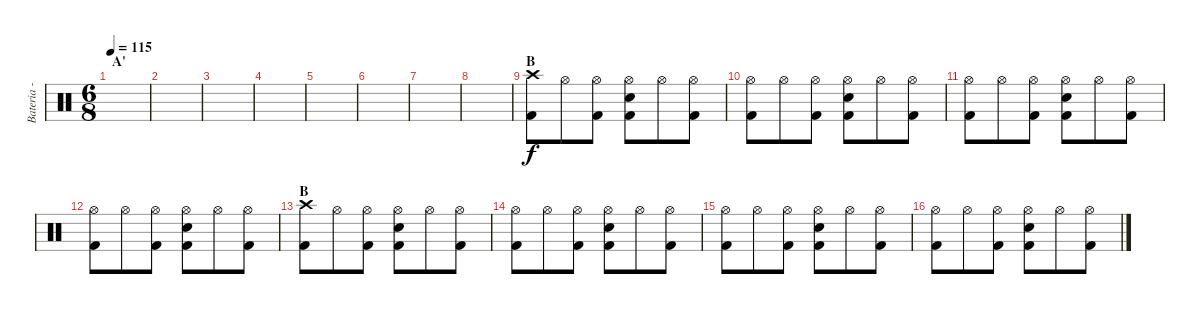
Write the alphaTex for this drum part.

\track ("Bateria - John Dolmayan" "Bateria - ") {instrument percussion}
\staff {score}
\articulation defaults
\ts (6 8)
\section ("" "A'")
\tempo 115
\clef neutral
\ks c
|
|
|
|
|
|
|
|
\section ("" "B")
("Crash high (hit)" "Kick (hit) 2").8 "Hi-Hat (open)".8 ("Hi-Hat (open)" "Kick (hit) 2").8 ("Hi-Hat (open)" "Electric Snare (hit)" "Kick (hit) 2").8 "Hi-Hat (open)".8 ("Hi-Hat (open)" "Kick (hit) 2").8 |
("Hi-Hat (open)" "Kick (hit) 2").8 "Hi-Hat (open)".8 ("Hi-Hat (open)" "Kick (hit) 2").8 ("Hi-Hat (open)" "Electric Snare (hit)" "Kick (hit) 2").8 "Hi-Hat (open)".8 ("Hi-Hat (open)" "Kick (hit) 2").8 |
("Hi-Hat (open)" "Kick (hit) 2").8 "Hi-Hat (open)".8 ("Hi-Hat (open)" "Kick (hit) 2").8 ("Hi-Hat (open)" "Electric Snare (hit)" "Kick (hit) 2").8 "Hi-Hat (open)".8 ("Hi-Hat (open)" "Kick (hit) 2").8 |
("Hi-Hat (open)" "Kick (hit) 2").8 "Hi-Hat (open)".8 ("Hi-Hat (open)" "Kick (hit) 2").8 ("Hi-Hat (open)" "Electric Snare (hit)" "Kick (hit) 2").8 "Hi-Hat (open)".8 ("Hi-Hat (open)" "Kick (hit) 2").8 |
\section ("" "B")
("Crash high (hit)" "Kick (hit) 2").8 "Hi-Hat (open)".8 ("Hi-Hat (open)" "Kick (hit) 2").8 ("Hi-Hat (open)" "Electric Snare (hit)" "Kick (hit) 2").8 "Hi-Hat (open)".8 ("Hi-Hat (open)" "Kick (hit) 2").8 |
("Hi-Hat (open)" "Kick (hit) 2").8 "Hi-Hat (open)".8 ("Hi-Hat (open)" "Kick (hit) 2").8 ("Hi-Hat (open)" "Electric Snare (hit)" "Kick (hit) 2").8 "Hi-Hat (open)".8 ("Hi-Hat (open)" "Kick (hit) 2").8 |
("Hi-Hat (open)" "Kick (hit) 2").8 "Hi-Hat (open)".8 ("Hi-Hat (open)" "Kick (hit) 2").8 ("Hi-Hat (open)" "Electric Snare (hit)" "Kick (hit) 2").8 "Hi-Hat (open)".8 ("Hi-Hat (open)" "Kick (hit) 2").8 |
("Hi-Hat (open)" "Kick (hit) 2").8 "Hi-Hat (open)".8 ("Hi-Hat (open)" "Kick (hit) 2").8 ("Hi-Hat (open)" "Electric Snare (hit)" "Kick (hit) 2").8 "Hi-Hat (open)".8 ("Hi-Hat (open)" "Kick (hit) 2").8
